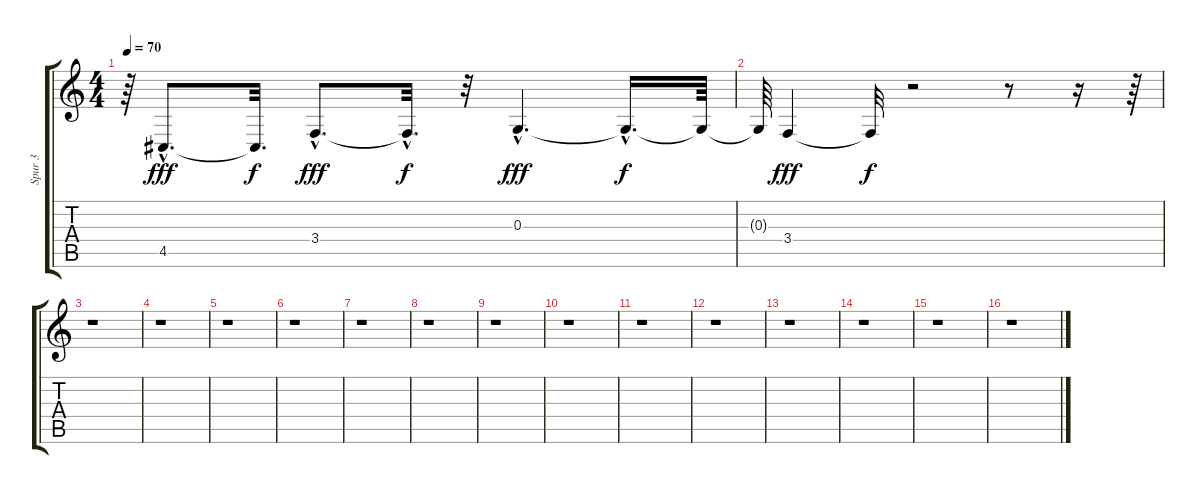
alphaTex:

\track ("Spur 3" "Spur 3") {instrument pad5bowed}
\staff {score tabs}
\tuning (E4 B3 G3 D3 A2 E2) {hide}
\ts (4 4)
\tempo 70
\clef g2
\ks c
r.64{dy fff} 4.5{hac}.8{d} 4.5{t}.32{d dy f} 3.4{hac}.8{d dy fff} 3.4{hac t}.32{d dy f} r.32 0.3{hac}.4{d dy fff} 0.3{hac t}.16{d dy f} 0.3{t}.64 |
0.3{t}.64 3.4.4{dy fff} 3.4{t}.32{dy f} r.2 r.8 r.16 r.64 |
r.1 |
r.1 |
r.1 |
r.1 |
r.1 |
r.1 |
r.1 |
r.1 |
r.1 |
r.1 |
r.1 |
r.1 |
r.1 |
r.1
